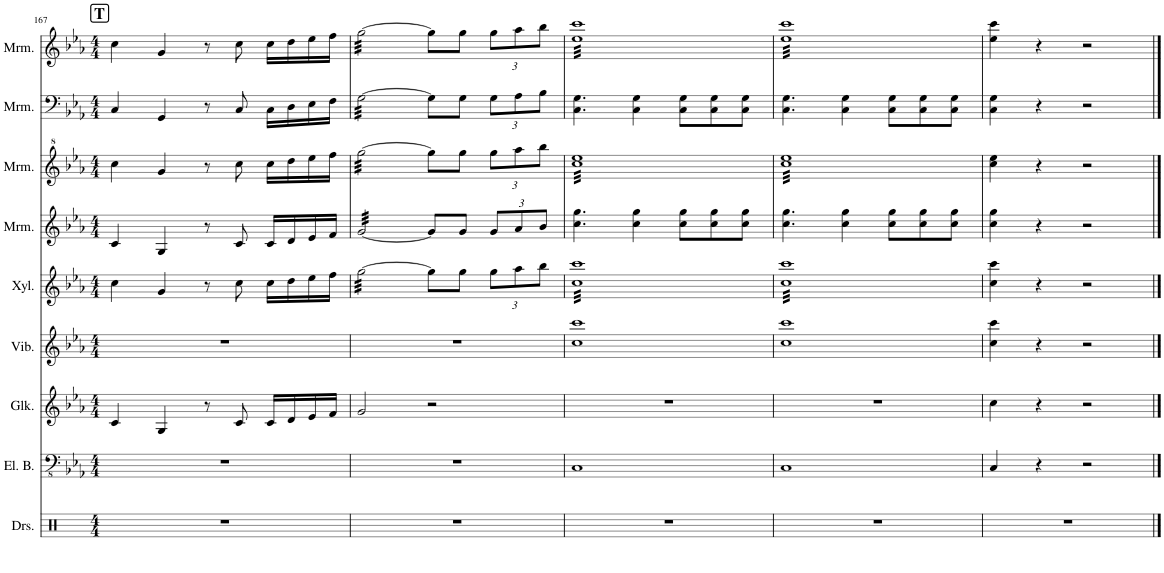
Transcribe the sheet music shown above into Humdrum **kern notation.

**kern	**kern	**kern	**kern	**kern	**kern	**kern	**kern	**kern
*part9	*part8	*part7	*part6	*part5	*part4	*part3	*part2	*part1
*staff9	*staff8	*staff7	*staff6	*staff5	*staff4	*staff3	*staff2	*staff1
*I"Drumset	*I"Electric Bass	*I"Glockenspiel	*I"Vibraphone	*I"Xylophone	*I"Marimba	*I"Marimba	*I"Marimba	*I"Marimba
*I'Drs.	*I'El. B.	*I'Glk.	*I'Vib.	*I'Xyl.	*I'Mrm.	*I'Mrm.	*I'Mrm.	*I'Mrm.
!!LO:PB:g=z
*clefX	*clefFv4	*clefG2	*clefG2	*clefG2	*clefG2	*clefG^2	*clefF4	*clefG2
*	*	*Trd-14c-24	*	*Trd-7c-12	*	*	*	*
*k[]	*k[b-e-a-]	*k[b-e-a-]	*k[b-e-a-]	*k[b-e-a-]	*k[b-e-a-]	*k[b-e-a-]	*k[b-e-a-]	*k[b-e-a-]
*M4/4	*M4/4	*M4/4	*M4/4	*M4/4	*M4/4	*M4/4	*M4/4	*M4/4
!!LO:REH:place=s1:a:B:cj:fs=14:t=T
=167	=167	=167	=167	=167	=167	=167	=167	=167
1r	1r	4c/	1r	4cc\	4c/	4ccc\	4C/	4cc\
.	.	4G/	.	4g/	4G/	4gg/	4GG/	4g/
.	.	8r	.	8r	8r	8r	8r	8r
.	.	8c/	.	8cc\	8c/	8ccc\	8C/	8cc\
.	.	16c/LL	.	16cc\LL	16c/LL	16ccc\LL	16C\LL	16cc\LL
.	.	16d/	.	16dd\	16d/	16ddd\	16D\	16dd\
.	.	16e-/	.	16ee-\	16e-/	16eee-\	16E-\	16ee-\
.	.	16f/JJ	.	16ff\JJ	16f/JJ	16fff\JJ	16F\JJ	16ff\JJ
=168	=168	=168	=168	=168	=168	=168	=168	=168
*	*	*	*	*tremolo	*	*	*	*
*	*	*	*	*	*tremolo	*	*	*
*	*	*	*	*	*	*tremolo	*	*
*	*	*	*	*	*	*	*tremolo	*
*	*	*	*	*	*	*	*	*tremolo
1r	1r	2g/	1r	[32gg\LLL	[32g/LLL	[32ggg\LLL	[32G\LLL	[32gg\LLL
.	.	.	.	32gg\	32g/	32ggg\	32G\	32gg\
.	.	.	.	32gg\	32g/	32ggg\	32G\	32gg\
.	.	.	.	32gg\	32g/	32ggg\	32G\	32gg\
.	.	.	.	32gg\	32g/	32ggg\	32G\	32gg\
.	.	.	.	32gg\	32g/	32ggg\	32G\	32gg\
.	.	.	.	32gg\	32g/	32ggg\	32G\	32gg\
.	.	.	.	32gg\	32g/	32ggg\	32G\	32gg\
.	.	.	.	32gg\	32g/	32ggg\	32G\	32gg\
.	.	.	.	32gg\	32g/	32ggg\	32G\	32gg\
.	.	.	.	32gg\	32g/	32ggg\	32G\	32gg\
.	.	.	.	32gg\	32g/	32ggg\	32G\	32gg\
.	.	.	.	32gg\	32g/	32ggg\	32G\	32gg\
.	.	.	.	32gg\	32g/	32ggg\	32G\	32gg\
.	.	.	.	32gg\	32g/	32ggg\	32G\	32gg\
.	.	.	.	32gg\JJJ	32g/JJJ	32ggg\JJJ	32G\JJJ	32gg\JJJ
*	*	*	*	*	*	*	*	*Xtremolo
*	*	*	*	*	*	*	*Xtremolo	*
*	*	*	*	*	*	*Xtremolo	*	*
*	*	*	*	*	*Xtremolo	*	*	*
*	*	*	*	*Xtremolo	*	*	*	*
.	.	2r	.	8gg\L]	8g/L]	8ggg\L]	8G\L]	8gg\L]
.	.	.	.	8gg\J	8g/J	8ggg\J	8G\J	8gg\J
*	*	*	*	*Xbrackettup	*Xbrackettup	*Xbrackettup	*Xbrackettup	*Xbrackettup
.	.	.	.	12gg\L	12g/L	12ggg\L	12G\L	12gg\L
.	.	.	.	12aa-\	12a-/	12aaa-\	12A-\	12aa-\
.	.	.	.	12bb-\J	12b-/J	12bbb-\J	12B-\J	12bb-\J
=169	=169	=169	=169	=169	=169	=169	=169	=169
*	*	*	*	*tremolo	*	*	*	*
*	*	*	*	*	*	*tremolo	*	*
*	*	*	*	*	*	*	*	*tremolo
1r	1CC	1r	1cc 1ccc	32cc 32cccLLL	4.cc\ 4.gg\	32ccc 32eee-LLL	4.C\ 4.G\	32ee- 32cccLLL
.	.	.	.	32cc 32ccc	.	32ccc 32eee-	.	32ee- 32ccc
.	.	.	.	32cc 32ccc	.	32ccc 32eee-	.	32ee- 32ccc
.	.	.	.	32cc 32ccc	.	32ccc 32eee-	.	32ee- 32ccc
.	.	.	.	32cc 32ccc	.	32ccc 32eee-	.	32ee- 32ccc
.	.	.	.	32cc 32ccc	.	32ccc 32eee-	.	32ee- 32ccc
.	.	.	.	32cc 32ccc	.	32ccc 32eee-	.	32ee- 32ccc
.	.	.	.	32cc 32ccc	.	32ccc 32eee-	.	32ee- 32ccc
.	.	.	.	32cc 32ccc	.	32ccc 32eee-	.	32ee- 32ccc
.	.	.	.	32cc 32ccc	.	32ccc 32eee-	.	32ee- 32ccc
.	.	.	.	32cc 32ccc	.	32ccc 32eee-	.	32ee- 32ccc
.	.	.	.	32cc 32ccc	.	32ccc 32eee-	.	32ee- 32ccc
.	.	.	.	32cc 32ccc	4cc\ 4gg\	32ccc 32eee-	4C\ 4G\	32ee- 32ccc
.	.	.	.	32cc 32ccc	.	32ccc 32eee-	.	32ee- 32ccc
.	.	.	.	32cc 32ccc	.	32ccc 32eee-	.	32ee- 32ccc
.	.	.	.	32cc 32ccc	.	32ccc 32eee-	.	32ee- 32ccc
.	.	.	.	32cc 32ccc	.	32ccc 32eee-	.	32ee- 32ccc
.	.	.	.	32cc 32ccc	.	32ccc 32eee-	.	32ee- 32ccc
.	.	.	.	32cc 32ccc	.	32ccc 32eee-	.	32ee- 32ccc
.	.	.	.	32cc 32ccc	.	32ccc 32eee-	.	32ee- 32ccc
.	.	.	.	32cc 32ccc	8cc\ 8gg\L	32ccc 32eee-	8C\ 8G\L	32ee- 32ccc
.	.	.	.	32cc 32ccc	.	32ccc 32eee-	.	32ee- 32ccc
.	.	.	.	32cc 32ccc	.	32ccc 32eee-	.	32ee- 32ccc
.	.	.	.	32cc 32ccc	.	32ccc 32eee-	.	32ee- 32ccc
.	.	.	.	32cc 32ccc	8cc\ 8gg\	32ccc 32eee-	8C\ 8G\	32ee- 32ccc
.	.	.	.	32cc 32ccc	.	32ccc 32eee-	.	32ee- 32ccc
.	.	.	.	32cc 32ccc	.	32ccc 32eee-	.	32ee- 32ccc
.	.	.	.	32cc 32ccc	.	32ccc 32eee-	.	32ee- 32ccc
.	.	.	.	32cc 32ccc	8cc\ 8gg\J	32ccc 32eee-	8C\ 8G\J	32ee- 32ccc
.	.	.	.	32cc 32ccc	.	32ccc 32eee-	.	32ee- 32ccc
.	.	.	.	32cc 32ccc	.	32ccc 32eee-	.	32ee- 32ccc
.	.	.	.	32cc 32cccJJJ	.	32ccc 32eee-JJJ	.	32ee- 32cccJJJ
=170	=170	=170	=170	=170	=170	=170	=170	=170
1r	1CC	1r	1cc 1ccc	32cc 32cccLLL	4.cc\ 4.gg\	32ccc 32eee-LLL	4.C\ 4.G\	32ee- 32cccLLL
.	.	.	.	32cc 32ccc	.	32ccc 32eee-	.	32ee- 32ccc
.	.	.	.	32cc 32ccc	.	32ccc 32eee-	.	32ee- 32ccc
.	.	.	.	32cc 32ccc	.	32ccc 32eee-	.	32ee- 32ccc
.	.	.	.	32cc 32ccc	.	32ccc 32eee-	.	32ee- 32ccc
.	.	.	.	32cc 32ccc	.	32ccc 32eee-	.	32ee- 32ccc
.	.	.	.	32cc 32ccc	.	32ccc 32eee-	.	32ee- 32ccc
.	.	.	.	32cc 32ccc	.	32ccc 32eee-	.	32ee- 32ccc
.	.	.	.	32cc 32ccc	.	32ccc 32eee-	.	32ee- 32ccc
.	.	.	.	32cc 32ccc	.	32ccc 32eee-	.	32ee- 32ccc
.	.	.	.	32cc 32ccc	.	32ccc 32eee-	.	32ee- 32ccc
.	.	.	.	32cc 32ccc	.	32ccc 32eee-	.	32ee- 32ccc
.	.	.	.	32cc 32ccc	4cc\ 4gg\	32ccc 32eee-	4C\ 4G\	32ee- 32ccc
.	.	.	.	32cc 32ccc	.	32ccc 32eee-	.	32ee- 32ccc
.	.	.	.	32cc 32ccc	.	32ccc 32eee-	.	32ee- 32ccc
.	.	.	.	32cc 32ccc	.	32ccc 32eee-	.	32ee- 32ccc
.	.	.	.	32cc 32ccc	.	32ccc 32eee-	.	32ee- 32ccc
.	.	.	.	32cc 32ccc	.	32ccc 32eee-	.	32ee- 32ccc
.	.	.	.	32cc 32ccc	.	32ccc 32eee-	.	32ee- 32ccc
.	.	.	.	32cc 32ccc	.	32ccc 32eee-	.	32ee- 32ccc
.	.	.	.	32cc 32ccc	8cc\ 8gg\L	32ccc 32eee-	8C\ 8G\L	32ee- 32ccc
.	.	.	.	32cc 32ccc	.	32ccc 32eee-	.	32ee- 32ccc
.	.	.	.	32cc 32ccc	.	32ccc 32eee-	.	32ee- 32ccc
.	.	.	.	32cc 32ccc	.	32ccc 32eee-	.	32ee- 32ccc
.	.	.	.	32cc 32ccc	8cc\ 8gg\	32ccc 32eee-	8C\ 8G\	32ee- 32ccc
.	.	.	.	32cc 32ccc	.	32ccc 32eee-	.	32ee- 32ccc
.	.	.	.	32cc 32ccc	.	32ccc 32eee-	.	32ee- 32ccc
.	.	.	.	32cc 32ccc	.	32ccc 32eee-	.	32ee- 32ccc
.	.	.	.	32cc 32ccc	8cc\ 8gg\J	32ccc 32eee-	8C\ 8G\J	32ee- 32ccc
.	.	.	.	32cc 32ccc	.	32ccc 32eee-	.	32ee- 32ccc
.	.	.	.	32cc 32ccc	.	32ccc 32eee-	.	32ee- 32ccc
.	.	.	.	32cc 32cccJJJ	.	32ccc 32eee-JJJ	.	32ee- 32cccJJJ
*	*	*	*	*	*	*	*	*Xtremolo
*	*	*	*	*	*	*Xtremolo	*	*
*	*	*	*	*Xtremolo	*	*	*	*
=171	=171	=171	=171	=171	=171	=171	=171	=171
1r	4CC/	4cc\	4cc\ 4ccc\	4cc\ 4ccc\	4cc\ 4gg\	4ccc\ 4eee-\	4C\ 4G\	4ee-\ 4ccc\
.	4r	4r	4r	4r	4r	4r	4r	4r
.	2r	2r	2r	2r	2r	2r	2r	2r
==	==	==	==	==	==	==	==	==
*-	*-	*-	*-	*-	*-	*-	*-	*-
